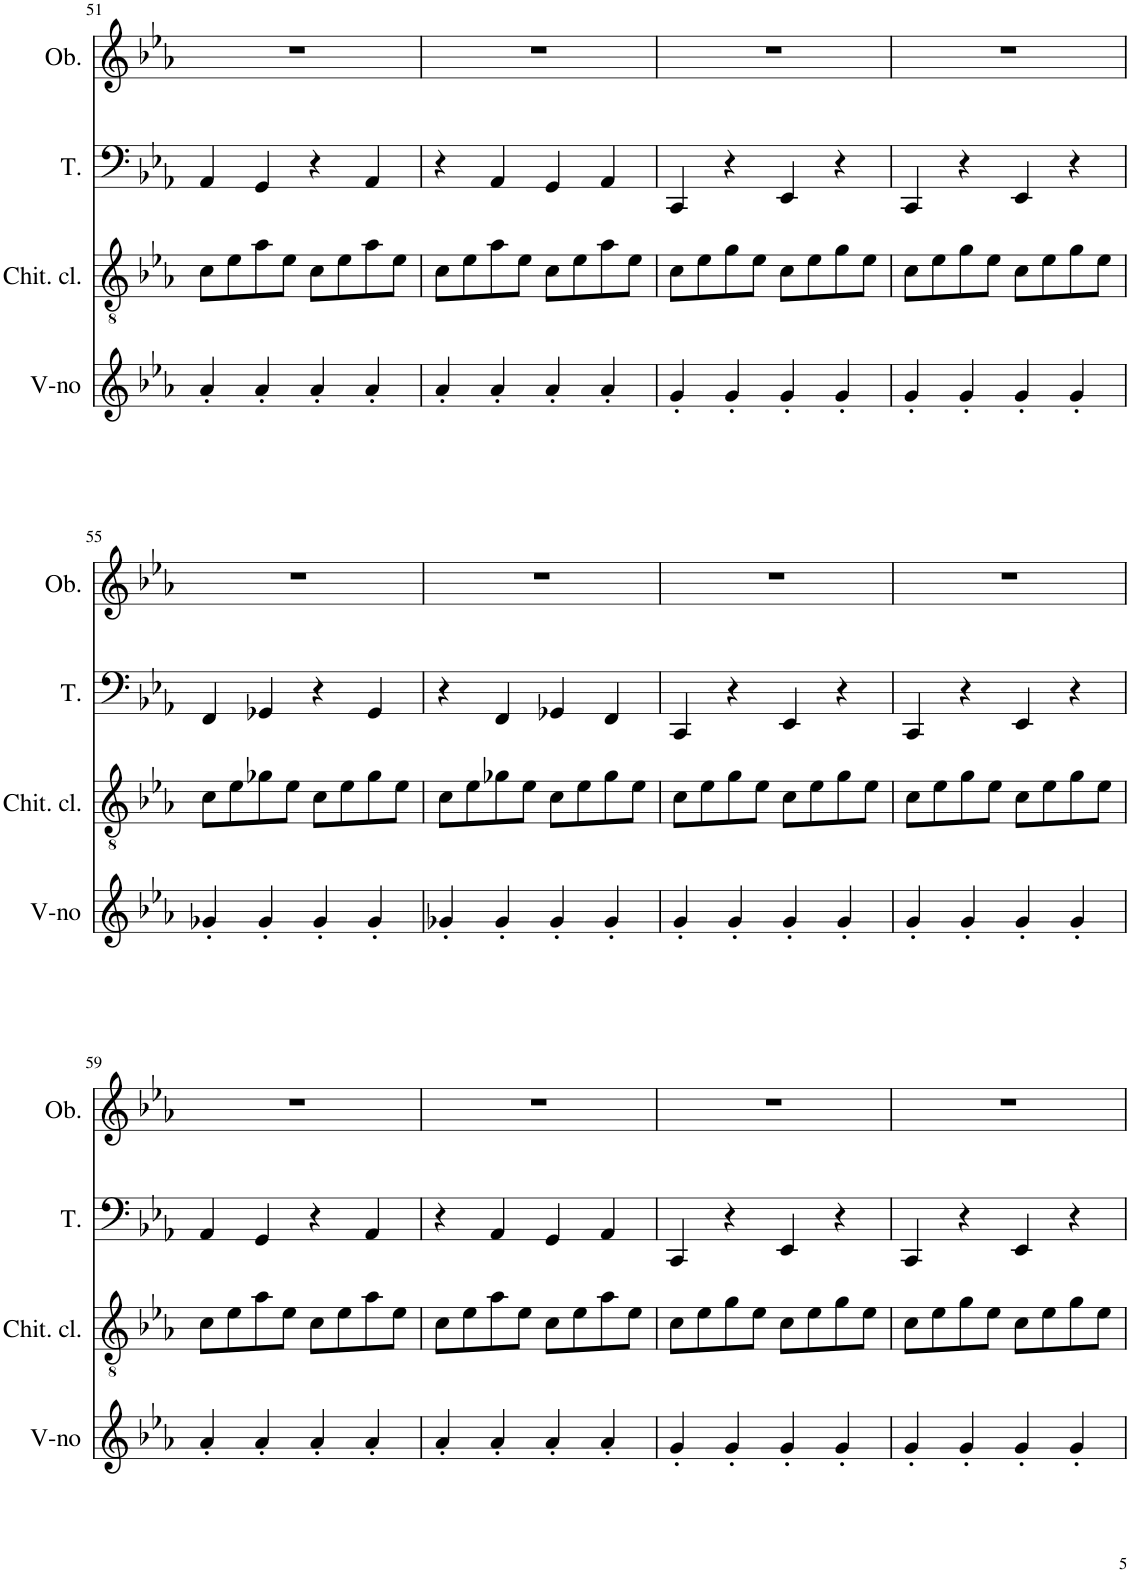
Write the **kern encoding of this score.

**kern	**kern	**kern	**kern
*part4	*part3	*part2	*part1
*staff4	*staff3	*staff2	*staff1
*I"Violino	*I"Chitarra classica	*I"Tuba	*I"Oboe
*I'V-no	*I'Chit. cl.	*I'T.	*I'Ob.
!!LO:PB:g=z
*clefG2	*clefGv2	*clefF4	*clefG2
*k[b-e-a-]	*k[b-e-a-]	*k[b-e-a-]	*k[b-e-a-]
*M4/4	*M4/4	*M4/4	*M4/4
=51	=51	=51	=51
4a-'/	8c\L	4AA-/	1r
.	8e-\	.	.
4a-'/	8a-\	4GG/	.
.	8e-\J	.	.
4a-'/	8c\L	4r	.
.	8e-\	.	.
4a-'/	8a-\	4AA-/	.
.	8e-\J	.	.
=52	=52	=52	=52
4a-'/	8c\L	4r	1r
.	8e-\	.	.
4a-'/	8a-\	4AA-/	.
.	8e-\J	.	.
4a-'/	8c\L	4GG/	.
.	8e-\	.	.
4a-'/	8a-\	4AA-/	.
.	8e-\J	.	.
=53	=53	=53	=53
4g'/	8c\L	4CC/	1r
.	8e-\	.	.
4g'/	8g\	4r	.
.	8e-\J	.	.
4g'/	8c\L	4EE-/	.
.	8e-\	.	.
4g'/	8g\	4r	.
.	8e-\J	.	.
=54	=54	=54	=54
4g'/	8c\L	4CC/	1r
.	8e-\	.	.
4g'/	8g\	4r	.
.	8e-\J	.	.
4g'/	8c\L	4EE-/	.
.	8e-\	.	.
4g'/	8g\	4r	.
.	8e-\J	.	.
!!LO:LB:g=z
=55	=55	=55	=55
4g-X'/	8c\L	4FF/	1r
.	8e-\	.	.
4g-'/	8g-X\	4GG-X/	.
.	8e-\J	.	.
4g-'/	8c\L	4r	.
.	8e-\	.	.
4g-'/	8g-\	4GG-/	.
.	8e-\J	.	.
=56	=56	=56	=56
4g-X'/	8c\L	4r	1r
.	8e-\	.	.
4g-'/	8g-X\	4FF/	.
.	8e-\J	.	.
4g-'/	8c\L	4GG-X/	.
.	8e-\	.	.
4g-'/	8g-\	4FF/	.
.	8e-\J	.	.
=57	=57	=57	=57
4g'/	8c\L	4CC/	1r
.	8e-\	.	.
4g'/	8g\	4r	.
.	8e-\J	.	.
4g'/	8c\L	4EE-/	.
.	8e-\	.	.
4g'/	8g\	4r	.
.	8e-\J	.	.
=58	=58	=58	=58
4g'/	8c\L	4CC/	1r
.	8e-\	.	.
4g'/	8g\	4r	.
.	8e-\J	.	.
4g'/	8c\L	4EE-/	.
.	8e-\	.	.
4g'/	8g\	4r	.
.	8e-\J	.	.
!!LO:LB:g=z
=59	=59	=59	=59
4a-'/	8c\L	4AA-/	1r
.	8e-\	.	.
4a-'/	8a-\	4GG/	.
.	8e-\J	.	.
4a-'/	8c\L	4r	.
.	8e-\	.	.
4a-'/	8a-\	4AA-/	.
.	8e-\J	.	.
=60	=60	=60	=60
4a-'/	8c\L	4r	1r
.	8e-\	.	.
4a-'/	8a-\	4AA-/	.
.	8e-\J	.	.
4a-'/	8c\L	4GG/	.
.	8e-\	.	.
4a-'/	8a-\	4AA-/	.
.	8e-\J	.	.
=61	=61	=61	=61
4g'/	8c\L	4CC/	1r
.	8e-\	.	.
4g'/	8g\	4r	.
.	8e-\J	.	.
4g'/	8c\L	4EE-/	.
.	8e-\	.	.
4g'/	8g\	4r	.
.	8e-\J	.	.
=62	=62	=62	=62
4g'/	8c\L	4CC/	1r
.	8e-\	.	.
4g'/	8g\	4r	.
.	8e-\J	.	.
4g'/	8c\L	4EE-/	.
.	8e-\	.	.
4g'/	8g\	4r	.
.	8e-\J	.	.
=	=	=	=
*-	*-	*-	*-
